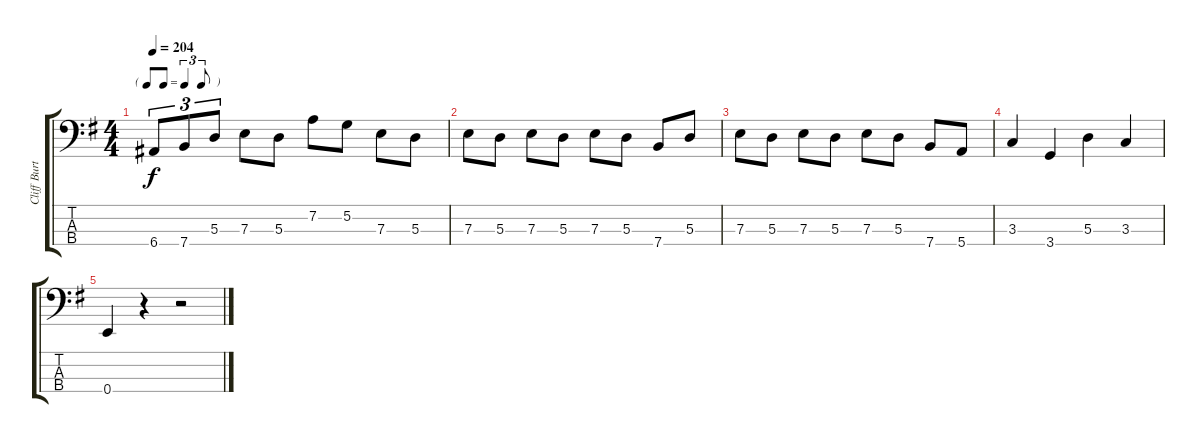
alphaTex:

\track ("Cliff Burton" "Cliff Burt") {instrument electricbassfinger}
\staff {score tabs}
\tuning (G2 D2 A1 E1) {hide}
\ts (4 4)
\tf triplet8th
\tempo 204
\clef f4
\ks eminor
6.4.8{tu (3 2) dy f} 7.4.8{tu (3 2)} 5.3.8{tu (3 2)} 7.3.8 5.3.8 7.2.8 5.2.8 7.3.8 5.3.8 |
7.3.8 5.3.8 7.3.8 5.3.8 7.3.8 5.3.8 7.4.8 5.3.8 |
7.3.8 5.3.8 7.3.8 5.3.8 7.3.8 5.3.8 7.4.8 5.4.8 |
3.3.4 3.4.4 5.3.4 3.3.4 |
0.4.4 r.4 r.2
